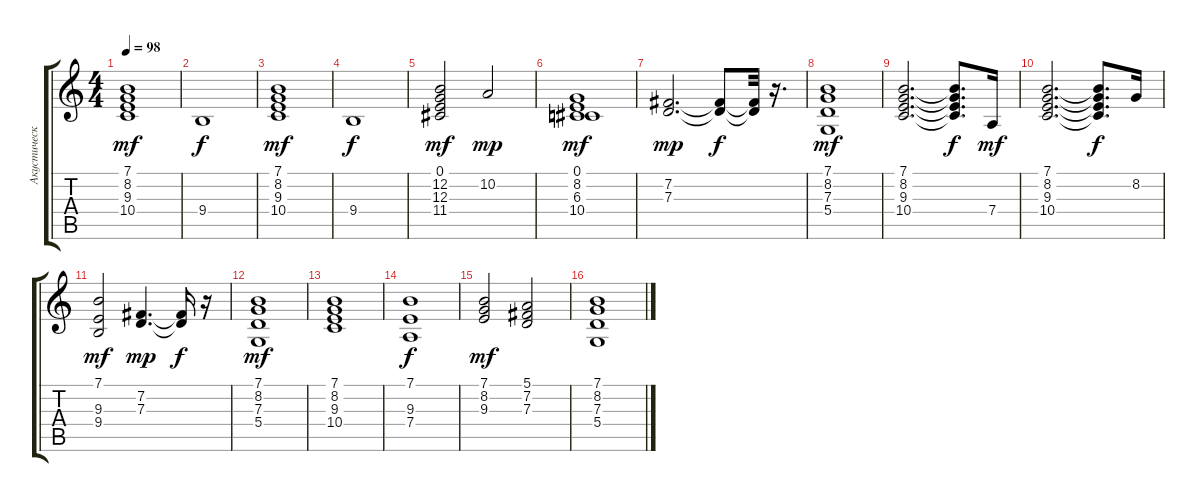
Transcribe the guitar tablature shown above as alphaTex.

\track ("Акустический Гранд Роял" "Акустическ") {instrument acousticgrandpiano}
\staff {score tabs}
\tuning (E4 B3 G3 D3 A2 E2) {hide}
\ts (4 4)
\tempo 98
\clef g2
\ks c
(7.1 8.2 9.3 10.4).1{dy mf} |
9.4.1{dy f} |
(7.1 8.2 9.3 10.4).1{dy mf} |
9.4.1{dy f} |
(0.1 12.2 12.3 11.4).2{dy mf} 10.2.2{dy mp} |
(0.1 8.2 6.3 10.4).1{dy mf} |
(7.2 7.3).2{d dy mp} (7.2{t} 7.3{t}).8{dy f} (7.2{t} 7.3{t}).32 r.16{d} |
(7.1 8.2 7.3 5.4).1{dy mf} |
(7.1 8.2 9.3 10.4).2{d} (7.1{t} 8.2{t} 9.3{t} 10.4{t}).8{d dy f} 7.4.16{dy mf} |
(7.1 8.2 9.3 10.4).2{d} (7.1{t} 8.2{t} 9.3{t} 10.4{t}).8{d dy f} 8.2.16 |
(7.1 9.3 9.4).2{dy mf} (7.2 7.3).4{d dy mp} (7.2{t} 7.3{t}).16{dy f} r.16 |
(7.1 8.2 7.3 5.4).1{dy mf} |
(7.1 8.2 9.3 10.4).1 |
(7.1 9.3 7.4).1{dy f} |
(7.1 8.2 9.3).2{dy mf} (5.1 7.2 7.3).2 |
(7.1 8.2 7.3 5.4).1
